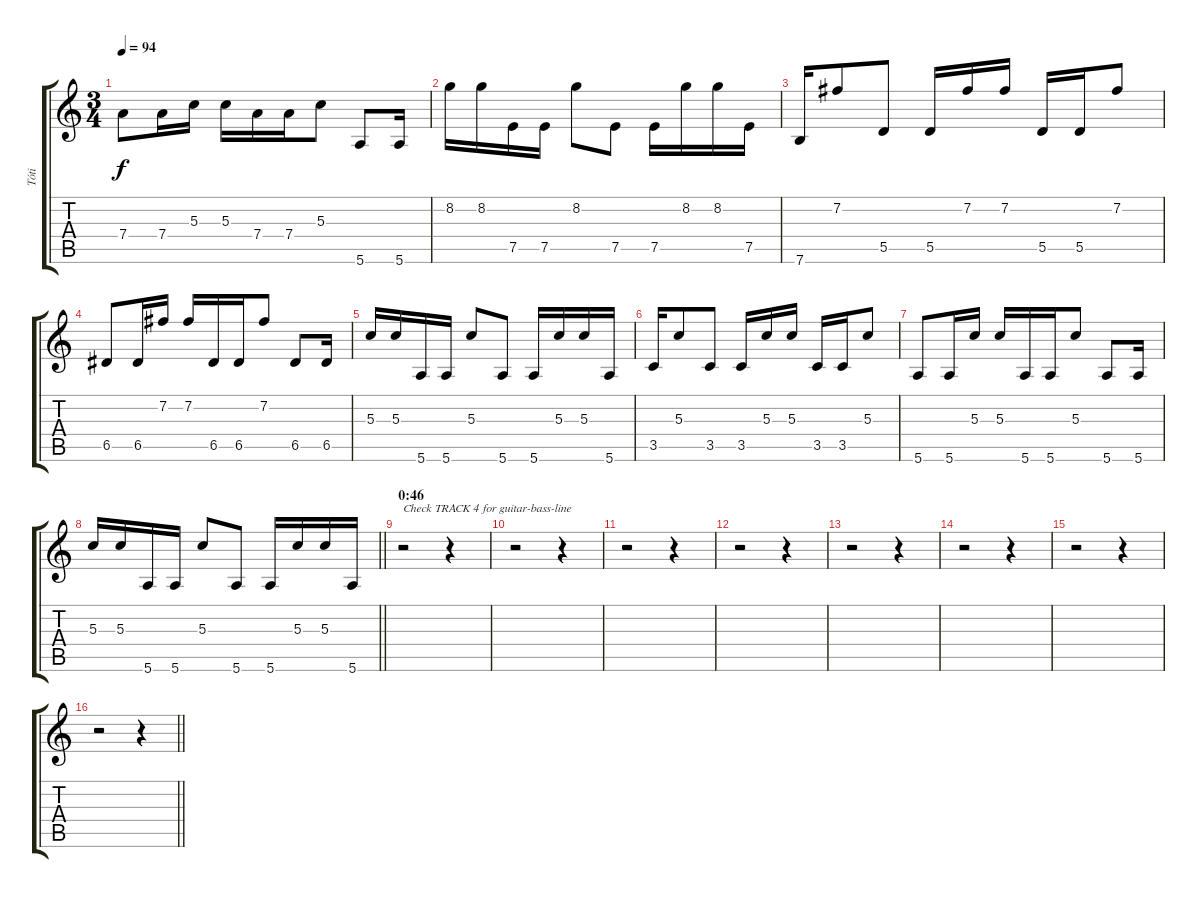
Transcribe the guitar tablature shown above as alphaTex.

\track ("Tóti" "Tóti") {instrument overdrivenguitar}
\staff {score tabs}
\tuning (E4 B3 G3 D3 A2 E2) {hide}
\ts (3 4)
\tempo 94
\clef g2
\ks c
7.4.8{dy f} 7.4.16 5.3.16 5.3.16 7.4.16 7.4.16 5.3.8 5.6.8 5.6.16 |
8.2.16 8.2.16 7.5.16 7.5.16 8.2.8 7.5.8 7.5.16 8.2.16 8.2.16 7.5.16 |
7.6.16 7.2.8 5.5.8 5.5.16 7.2.16 7.2.16 5.5.16 5.5.16 7.2.8 |
6.5.8 6.5.16 7.2.16 7.2.16 6.5.16 6.5.16 7.2.8 6.5.8 6.5.16 |
5.3.16 5.3.16 5.6.16 5.6.16 5.3.8 5.6.8 5.6.16 5.3.16 5.3.16 5.6.16 |
3.5.16 5.3.8 3.5.8 3.5.16 5.3.16 5.3.16 3.5.16 3.5.16 5.3.8 |
5.6.8 5.6.16 5.3.16 5.3.16 5.6.16 5.6.16 5.3.8 5.6.8 5.6.16 |
\barLineRight lightlight
5.3.16 5.3.16 5.6.16 5.6.16 5.3.8 5.6.8 5.6.16 5.3.16 5.3.16 5.6.16 |
\section ("" "0:46")
r.2{txt "Check TRACK 4 for guitar-bass-line"} r.4 |
r.2 r.4 |
r.2 r.4 |
r.2 r.4 |
r.2 r.4 |
r.2 r.4 |
r.2 r.4 |
\barLineRight lightlight
r.2 r.4
